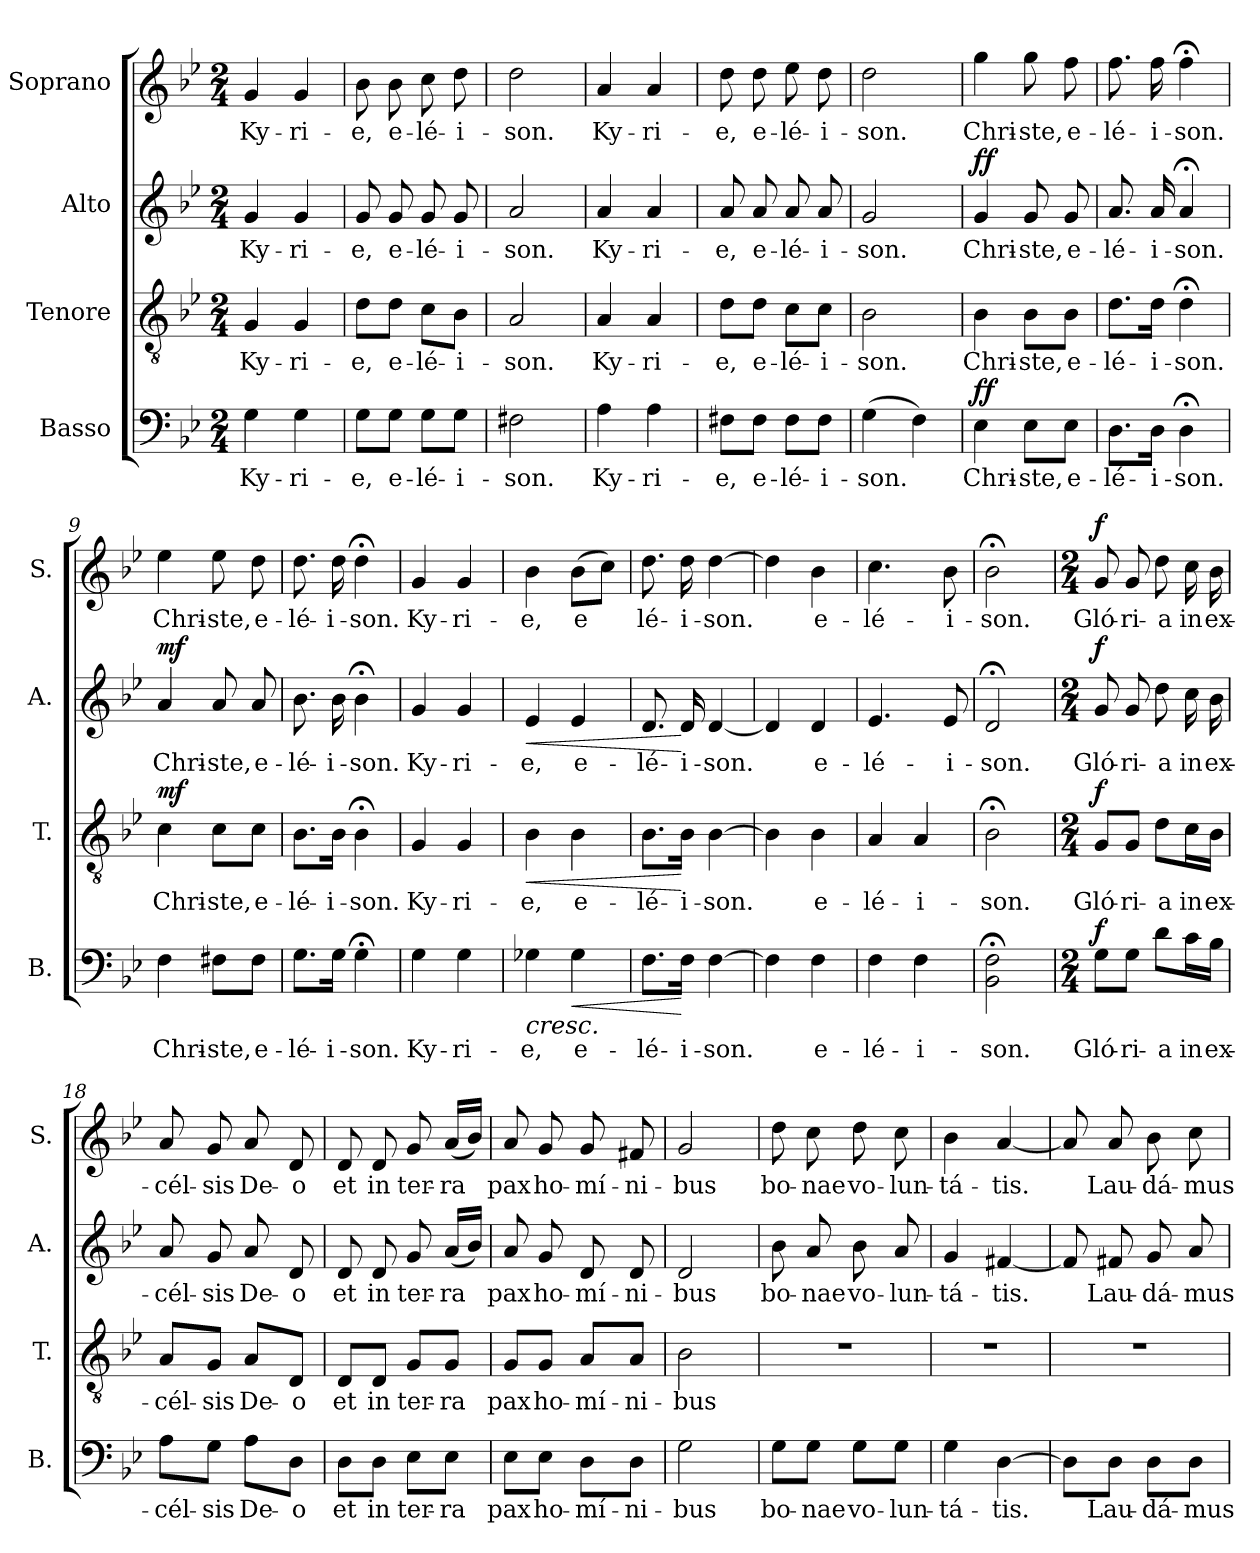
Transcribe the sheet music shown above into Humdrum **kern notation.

**kern	**text	**dynam	**kern	**text	**dynam	**kern	**text	**dynam	**kern	**text	**dynam
*part4	*part4	*part4	*part3	*part3	*part3	*part2	*part2	*part2	*part1	*part1	*part1
*staff4	*staff4	*staff4	*staff3	*staff3	*staff3	*staff2	*staff2	*staff2	*staff1	*staff1	*staff1
*I"Basso	*	*	*I"Tenore	*	*	*I"Alto	*	*	*I"Soprano	*	*
*I'B.	*	*	*I'T.	*	*	*I'A.	*	*	*I'S.	*	*
!!LO:PB:g=z
*stria5	*	*	*stria5	*	*	*stria5	*	*	*stria5	*	*
*clefF4	*	*	*clefGv2	*	*	*clefG2	*	*	*clefG2	*	*
*k[b-e-]	*	*	*k[b-e-]	*	*	*k[b-e-]	*	*	*k[b-e-]	*	*
*B-:	*	*	*B-:	*	*	*B-:	*	*	*B-:	*	*
*M2/4	*	*	*M2/4	*	*	*M2/4	*	*	*M2/4	*	*
=1	=1	=1	=1	=1	=1	=1	=1	=1	=1	=1	=1
!	!LO:LY:b:cj	!	!	!LO:LY:b:cj	!	!	!LO:LY:b:cj	!	!	!LO:LY:b:cj	!
4G\	Ky-	.	4G/	Ky-	.	4g/	Ky-	.	4g>/	Ky-	.
!	!LO:LY:b:cj	!	!	!LO:LY:b:cj	!	!	!LO:LY:b:cj	!	!	!LO:LY:b:cj	!
4G\	-ri-	.	4G/	-ri-	.	4g/	-ri-	.	4g/	-ri-	.
=2	=2	=2	=2	=2	=2	=2	=2	=2	=2	=2	=2
!	!LO:LY:b:cj	!	!	!LO:LY:b:cj	!	!	!LO:LY:b:cj	!	!	!LO:LY:b:cj	!
8G\L	-e,	.	8d\L	-e,	.	8g/	-e,	.	8b-\	-e,	.
!	!LO:LY:b:cj	!	!	!LO:LY:b:cj	!	!	!LO:LY:b:cj	!	!	!LO:LY:b:cj	!
8G\J	e-	.	8d\J	e-	.	8g/	e-	.	8b-\	e-	.
!	!LO:LY:b:cj	!	!	!LO:LY:b:cj	!	!	!LO:LY:b:cj	!	!	!LO:LY:b:cj	!
8G\L	-lé-	.	8c\L	-lé-	.	8g/	-lé-	.	8cc\	-lé-	.
!	!LO:LY:b:cj	!	!	!LO:LY:b:cj	!	!	!LO:LY:b:cj	!	!	!LO:LY:b:cj	!
8G\J	-i-	.	8B-\J	-i-	.	8g/	-i-	.	8dd\	-i-	.
=3	=3	=3	=3	=3	=3	=3	=3	=3	=3	=3	=3
!	!LO:LY:b:cj	!	!	!LO:LY:b:cj	!	!	!LO:LY:b:cj	!	!	!LO:LY:b:cj	!
2F#X\	-son.	.	2A/	-son.	.	2a/	-son.	.	2dd\	-son.	.
=4	=4	=4	=4	=4	=4	=4	=4	=4	=4	=4	=4
!	!LO:LY:b:cj	!	!	!LO:LY:b:cj	!	!	!LO:LY:b:cj	!	!	!LO:LY:b:cj	!
4A\	Ky-	.	4A/	Ky-	.	4a/	Ky-	.	4a/	Ky-	.
!	!LO:LY:b:cj	!	!	!LO:LY:b:cj	!	!	!LO:LY:b:cj	!	!	!LO:LY:b:cj	!
4A\	-ri-	.	4A/	-ri-	.	4a/	-ri-	.	4a/	-ri-	.
=5	=5	=5	=5	=5	=5	=5	=5	=5	=5	=5	=5
!	!LO:LY:b:cj	!	!	!LO:LY:b:cj	!	!	!LO:LY:b:cj	!	!	!LO:LY:b:cj	!
8F#X\L	-e,	.	8d\L	-e,	.	8a/	-e,	.	8dd\	-e,	.
!	!LO:LY:b:cj	!	!	!LO:LY:b:cj	!	!	!LO:LY:b:cj	!	!	!LO:LY:b:cj	!
8F#\J	e-	.	8d\J	e-	.	8a/	e-	.	8dd\	e-	.
!	!LO:LY:b:cj	!	!	!LO:LY:b:cj	!	!	!LO:LY:b:cj	!	!	!LO:LY:b:cj	!
8F#\L	-lé-	.	8c\L	-lé-	.	8a/	-lé-	.	8ee-\	-lé-	.
!	!LO:LY:b:cj	!	!	!LO:LY:b:cj	!	!	!LO:LY:b:cj	!	!	!LO:LY:b:cj	!
8F#\J	-i-	.	8c\J	-i-	.	8a/	-i-	.	8dd\	-i-	.
=6	=6	=6	=6	=6	=6	=6	=6	=6	=6	=6	=6
!	!LO:LY:b:cj	!	!	!LO:LY:b:cj	!	!	!LO:LY:b:cj	!	!	!LO:LY:b:cj	!
(>4G\	-son.	.	2B-\	-son.	.	2g/	-son.	.	2dd\	-son.	.
!	!LO:LY:b:cj	!	!	!	!	!	!	!	!	!	!
4F\)	.	.	.	.	.	.	.	.	.	.	.
!!LO:LB:g=z
=7	=7	=7	=7	=7	=7	=7	=7	=7	=7	=7	=7
!	!LO:LY:b:cj	!LO:DY:b	!	!LO:LY:b:cj	!	!	!LO:LY:b:cj	!	!	!LO:LY:b:cj	!
!	!	!LO:DY:n=1:a	!	!	!	!	!	!LO:DY:a	!	!	!
!	!	!	!	!	!	!	!	!LO:DY:n=1:b	!	!	!
4E-\	Chri-	f f	4B-\	Chri-	.	4g/	Chri-	f f	4gg\	Chri-	.
!	!LO:LY:b:cj	!	!	!LO:LY:b:cj	!	!	!LO:LY:b:cj	!	!	!LO:LY:b:cj	!
8E-\L	-ste,	.	8B-\L	-ste,	.	8g/	-ste,	.	8gg\	-ste,	.
!	!LO:LY:b:cj	!	!	!LO:LY:b:cj	!	!	!LO:LY:b:cj	!	!	!LO:LY:b:cj	!
8E-\J	e-	.	8B-\J	e-	.	8g/	e-	.	8ff\	e-	.
=8	=8	=8	=8	=8	=8	=8	=8	=8	=8	=8	=8
!	!LO:LY:b:cj	!	!	!LO:LY:b:cj	!	!	!LO:LY:b:cj	!	!	!LO:LY:b:cj	!
8.D\L	-lé-	.	8.d\L	-lé-	.	8.a/	-lé-	.	8.ff\	-lé-	.
!	!LO:LY:b:cj	!	!	!LO:LY:b:cj	!	!	!LO:LY:b:cj	!	!	!LO:LY:b:cj	!
16D\Jk	-i-	.	16d\Jk	-i-	.	16a/	-i-	.	16ff\	-i-	.
!	!LO:LY:b:cj	!	!	!LO:LY:b:cj	!	!	!LO:LY:b:cj	!	!	!LO:LY:b:cj	!
4D;<\	-son.	.	4d;<\	-son.	.	4a;</	-son.	.	4ff;<\	-son.	.
=9	=9	=9	=9	=9	=9	=9	=9	=9	=9	=9	=9
!	!LO:LY:b:cj	!LO:DY:b	!	!LO:LY:b:cj	!	!	!LO:LY:b:cj	!	!	!LO:LY:b:cj	!
!	!	!LO:DY:n=1:a	!	!	!LO:DY:a	!	!	!LO:DY:a	!	!	!
4F\	Chri-	mf mf	4c\	Chri-	mf	4a/	Chri-	mf	4ee-\	Chri-	.
!	!LO:LY:b:cj	!	!	!LO:LY:b:cj	!	!	!LO:LY:b:cj	!	!	!LO:LY:b:cj	!
8F#X\L	-ste,	.	8c\L	-ste,	.	8a/	-ste,	.	8ee-\	-ste,	.
!	!LO:LY:b:cj	!	!	!LO:LY:b:cj	!	!	!LO:LY:b:cj	!	!	!LO:LY:b:cj	!
8F#\J	e-	.	8c\J	e-	.	8a/	e-	.	8dd\	e-	.
=10	=10	=10	=10	=10	=10	=10	=10	=10	=10	=10	=10
!	!LO:LY:b:cj	!	!	!LO:LY:b:cj	!	!	!LO:LY:b:cj	!	!	!LO:LY:b:cj	!
8.G\L	-lé-	.	8.B-\L	-lé-	.	8.b-\	-lé-	.	8.dd\	-lé-	.
!	!LO:LY:b:cj	!	!	!LO:LY:b:cj	!	!	!LO:LY:b:cj	!	!	!LO:LY:b:cj	!
16G\Jk	-i-	.	16B-\Jk	-i-	.	16b-\	-i-	.	16dd\	-i-	.
!	!LO:LY:b:cj	!	!	!LO:LY:b:cj	!	!	!LO:LY:b:cj	!	!	!LO:LY:b:cj	!
4G;<\	-son.	.	4B-;<\	-son.	.	4b-;<\	-son.	.	4dd;<\	-son.	.
=11	=11	=11	=11	=11	=11	=11	=11	=11	=11	=11	=11
!	!LO:LY:b:cj	!	!	!LO:LY:b:cj	!	!	!LO:LY:b:cj	!	!	!LO:LY:b:cj	!
4G\	Ky-	.	4G/	Ky-	.	4g/	Ky-	.	4g/	Ky-	.
!	!LO:LY:b:cj	!	!	!LO:LY:b:cj	!	!	!LO:LY:b:cj	!	!	!LO:LY:b:cj	!
4G\	-ri-	.	4G/	-ri-	.	4g/	-ri-	.	4g/	-ri-	.
!!LO:PB:g=z
=12	=12	=12	=12	=12	=12	=12	=12	=12	=12	=12	=12
!	!LO:LY:b:cj	!LO:HP:b	!	!LO:LY:b:cj	!LO:HP:b	!	!LO:LY:b:cj	!LO:HP:b	!	!LO:LY:b:cj	!
4G-X\	-e,	<	4B-\	-e,	<	4e-/	-e,	<	4b-\	-e,	.
!	!LO:LY:b:cj	!LO:HP:b	!	!LO:LY:b:cj	!	!	!LO:LY:b:cj	!	!	!LO:LY:b:cj	!
4G-\	e-	<	4B-\	e-	.	4e-/	e-	.	(>8b-\L	e-	.
!	!	!	!	!	!	!	!	!	!	!LO:LY:b:cj	!
.	.	.	.	.	.	.	.	.	8cc\J)	--	.
=13	=13	=13	=13	=13	=13	=13	=13	=13	=13	=13	=13
!	!LO:LY:b:cj	!	!	!LO:LY:b:cj	!	!	!LO:LY:b:cj	!	!	!LO:LY:b:cj	!
8.F\L	-lé-	.	8.B-\L	-lé-	.	8.d/	-lé-	.	8.dd\	-lé-	.
!	!LO:LY:b:cj	!	!	!LO:LY:b:cj	!	!	!LO:LY:b:cj	!	!	!LO:LY:b:cj	!
16F\Jk	-i-	[	16B-\Jk	-i-	[	16d/	-i-	[	16dd\	-i-	.
!	!LO:LY:b:cj	!	!	!LO:LY:b:cj	!	!	!LO:LY:b:cj	!	!	!LO:LY:b:cj	!
[>4F\	-son.	[	[>4B-\	-son.	.	[<4d/	-son.	.	[>4dd\	-son.	.
=14	=14	=14	=14	=14	=14	=14	=14	=14	=14	=14	=14
!	!LO:LY:b:cj	!	!	!LO:LY:b:cj	!	!	!LO:LY:b:cj	!	!	!LO:LY:b:cj	!
4F\]	.	.	4B-\]	.	.	4d/]	.	.	4dd\]	.	.
!	!LO:LY:b:cj	!	!	!LO:LY:b:cj	!	!	!LO:LY:b:cj	!	!	!LO:LY:b:cj	!
4F\	e-	.	4B-\	e-	.	4d/	e-	.	4b-\	e-	.
=15	=15	=15	=15	=15	=15	=15	=15	=15	=15	=15	=15
!	!LO:LY:b:cj	!	!	!LO:LY:b:cj	!	!	!LO:LY:b:cj	!	!	!LO:LY:b:cj	!
4F\	-lé-	.	4A/	-lé-	.	4.e-/	-lé-	.	4.cc\	-lé-	.
!	!LO:LY:b:cj	!	!	!LO:LY:b:cj	!	!	!	!	!	!	!
4F\	-i-	.	4A/	-i-	.	.	.	.	.	.	.
!	!	!	!	!	!	!	!LO:LY:b:cj	!	!	!LO:LY:b:cj	!
.	.	.	.	.	.	8e-/	-i-	.	8b-\	-i-	.
=16	=16	=16	=16	=16	=16	=16	=16	=16	=16	=16	=16
!	!LO:LY:b:cj	!	!	!LO:LY:b:cj	!	!	!LO:LY:b:cj	!	!	!LO:LY:b:cj	!
2F\;< 2BB-\;<	-son.	.	2B-;<\	-son.	.	2d;</	-son.	.	2b-;<\	-son.	.
!!LO:PB:g=z
=17!	=17!	=17!	=17!	=17!	=17!	=17!	=17!	=17!	=17!	=17!	=17!
*M2/4	*	*	*M2/4	*	*	*M2/4	*	*	*M2/4	*	*
!	!LO:LY:b:cj	!LO:DY:b	!	!LO:LY:b:cj	!LO:DY:b	!	!LO:LY:b:cj	!LO:DY:b	!	!LO:LY:b:cj	!LO:DY:b
8G\L	Gló-	f	8G/L	Gló-	f	8g/	Gló-	f	8g/	Gló-	f
!	!LO:LY:b:cj	!	!	!LO:LY:b:cj	!	!	!LO:LY:b:cj	!	!	!LO:LY:b:cj	!
8G\J	-ri-	.	8G/J	-ri-	.	8g/	-ri-	.	8g/	-ri-	.
!	!LO:LY:b:cj	!	!	!LO:LY:b:cj	!	!	!LO:LY:b:cj	!	!	!LO:LY:b:cj	!
8d\L	-a	.	8d\L	-a	.	8dd\	-a	.	8dd\	-a	.
!	!LO:LY:b:cj	!	!	!LO:LY:b:cj	!	!	!LO:LY:b:cj	!	!	!LO:LY:b:cj	!
16c\L	in	.	16c\L	in	.	16cc\	in	.	16cc\	in	.
!	!LO:LY:b:cj	!	!	!LO:LY:b:cj	!	!	!LO:LY:b:cj	!	!	!LO:LY:b:cj	!
16B-\JJ	ex-	.	16B-\JJ	ex-	.	16b-\	ex-	.	16b-\	ex-	.
=18	=18	=18	=18	=18	=18	=18	=18	=18	=18	=18	=18
!	!LO:LY:b:cj	!	!	!LO:LY:b:cj	!	!	!LO:LY:b:cj	!	!	!LO:LY:b:cj	!
8A\L	-cél-	.	8A/L	-cél-	.	8a/	-cél-	.	8a/	-cél-	.
!	!LO:LY:b:cj	!	!	!LO:LY:b:cj	!	!	!LO:LY:b:cj	!	!	!LO:LY:b:cj	!
8G\J	-sis	.	8G/J	-sis	.	8g/	-sis	.	8g/	-sis	.
!	!LO:LY:b:cj	!	!	!LO:LY:b:cj	!	!	!LO:LY:b:cj	!	!	!LO:LY:b:cj	!
8A\L	De-	.	8A/L	De-	.	8a/	De-	.	8a/	De-	.
!	!LO:LY:b:cj	!	!	!LO:LY:b:cj	!	!	!LO:LY:b:cj	!	!	!LO:LY:b:cj	!
8D\J	-o	.	8D/J	-o	.	8d/	-o	.	8d/	-o	.
=19	=19	=19	=19	=19	=19	=19	=19	=19	=19	=19	=19
!	!LO:LY:b:cj	!	!	!LO:LY:b:cj	!	!	!LO:LY:b:cj	!	!	!LO:LY:b:cj	!
8D\L	et	.	8D/L	et	.	8d/	et	.	8d/	et	.
!	!LO:LY:b:cj	!	!	!LO:LY:b:cj	!	!	!LO:LY:b:cj	!	!	!LO:LY:b:cj	!
8D\J	in	.	8D/J	in	.	8d/	in	.	8d/	in	.
!	!LO:LY:b:cj	!	!	!LO:LY:b:cj	!	!	!LO:LY:b:cj	!	!	!LO:LY:b:cj	!
8E-\L	ter-	.	8G/L	ter-	.	8g/	ter-	.	8g/	ter-	.
!	!LO:LY:b:cj	!	!	!LO:LY:b:cj	!	!	!LO:LY:b:cj	!	!	!LO:LY:b:cj	!
8E-\J	-ra	.	8G/J	-ra	.	(<16a/L	-ra	.	(<16a/L	-ra	.
!	!	!	!	!	!	!	!LO:LY:b:cj	!	!	!LO:LY:b:cj	!
.	.	.	.	.	.	16b-/J)	.	.	16b-/J)	.	.
=20	=20	=20	=20	=20	=20	=20	=20	=20	=20	=20	=20
!	!LO:LY:b:cj	!	!	!LO:LY:b:cj	!	!	!LO:LY:b:cj	!	!	!LO:LY:b:cj	!
8E-\L	pax	.	8G/L	pax	.	8a/	pax	.	8a/	pax	.
!	!LO:LY:b:cj	!	!	!LO:LY:b:cj	!	!	!LO:LY:b:cj	!	!	!LO:LY:b:cj	!
8E-\J	ho-	.	8G/J	ho-	.	8g/	ho-	.	8g/	ho-	.
!	!LO:LY:b:cj	!	!	!LO:LY:b:cj	!	!	!LO:LY:b:cj	!	!	!LO:LY:b:cj	!
8D\L	-mí-	.	8A/L	-mí-	.	8d/	-mí-	.	8g/	-mí-	.
!	!LO:LY:b:cj	!	!	!LO:LY:b:cj	!	!	!LO:LY:b:cj	!	!	!LO:LY:b:cj	!
8D\J	-ni-	.	8A/J	-ni-	.	8d/	-ni-	.	8f#X/	-ni-	.
=21	=21	=21	=21	=21	=21	=21	=21	=21	=21	=21	=21
!	!LO:LY:b:cj	!	!	!LO:LY:b:cj	!	!	!LO:LY:b:cj	!	!	!LO:LY:b:cj	!
2G\	-bus	.	2B-\	-bus	.	2d/	-bus	.	2g/	-bus	.
=22	=22	=22	=22	=22	=22	=22	=22	=22	=22	=22	=22
!	!LO:LY:b:cj	!	!	!	!	!	!LO:LY:b:cj	!	!	!LO:LY:b:cj	!
8G\L	bo-	.	2r	.	.	8b-\	bo-	.	8dd\	bo-	.
!	!LO:LY:b:cj	!	!	!	!	!	!LO:LY:b:cj	!	!	!LO:LY:b:cj	!
8G\J	-nae	.	.	.	.	8a/	-nae	.	8cc\	-nae	.
!	!LO:LY:b:cj	!	!	!	!	!	!LO:LY:b:cj	!	!	!LO:LY:b:cj	!
8G\L	vo-	.	.	.	.	8b-\	vo-	.	8dd\	vo-	.
!	!LO:LY:b:cj	!	!	!	!	!	!LO:LY:b:cj	!	!	!LO:LY:b:cj	!
8G\J	-lun-	.	.	.	.	8a/	-lun-	.	8cc\	-lun-	.
=23	=23	=23	=23	=23	=23	=23	=23	=23	=23	=23	=23
!	!LO:LY:b:cj	!	!	!	!	!	!LO:LY:b:cj	!	!	!LO:LY:b:cj	!
4G\	-tá-	.	2r	.	.	4g/	-tá-	.	4b-\	-tá-	.
!	!LO:LY:b:cj	!	!	!	!	!	!LO:LY:b:cj	!	!	!LO:LY:b:cj	!
[<4D\	-tis.	.	.	.	.	[<4f#X/	-tis.	.	[<4a/	-tis.	.
!!LO:LB:g=z
=24	=24	=24	=24	=24	=24	=24	=24	=24	=24	=24	=24
!	!LO:LY:b:cj	!	!	!	!	!	!LO:LY:b:cj	!	!	!LO:LY:b:cj	!
8D\L]	.	.	2r	.	.	8f#/]	.	.	8a/]	.	.
!	!LO:LY:b:cj	!	!	!	!	!	!LO:LY:b:cj	!	!	!LO:LY:b:cj	!
8D\J	Lau-	.	.	.	.	8f#X/	Lau-	.	8a/	Lau-	.
!	!LO:LY:b:cj	!	!	!	!	!	!LO:LY:b:cj	!	!	!LO:LY:b:cj	!
8D\L	-dá-	.	.	.	.	8g/	-dá-	.	8b-\	-dá-	.
!	!LO:LY:b:cj	!	!	!	!	!	!LO:LY:b:cj	!	!	!LO:LY:b:cj	!
8D\J	-mus	.	.	.	.	8a/	-mus	.	8cc\	-mus	.
=	=	=	=	=	=	=	=	=	=	=	=
*-	*-	*-	*-	*-	*-	*-	*-	*-	*-	*-	*-
